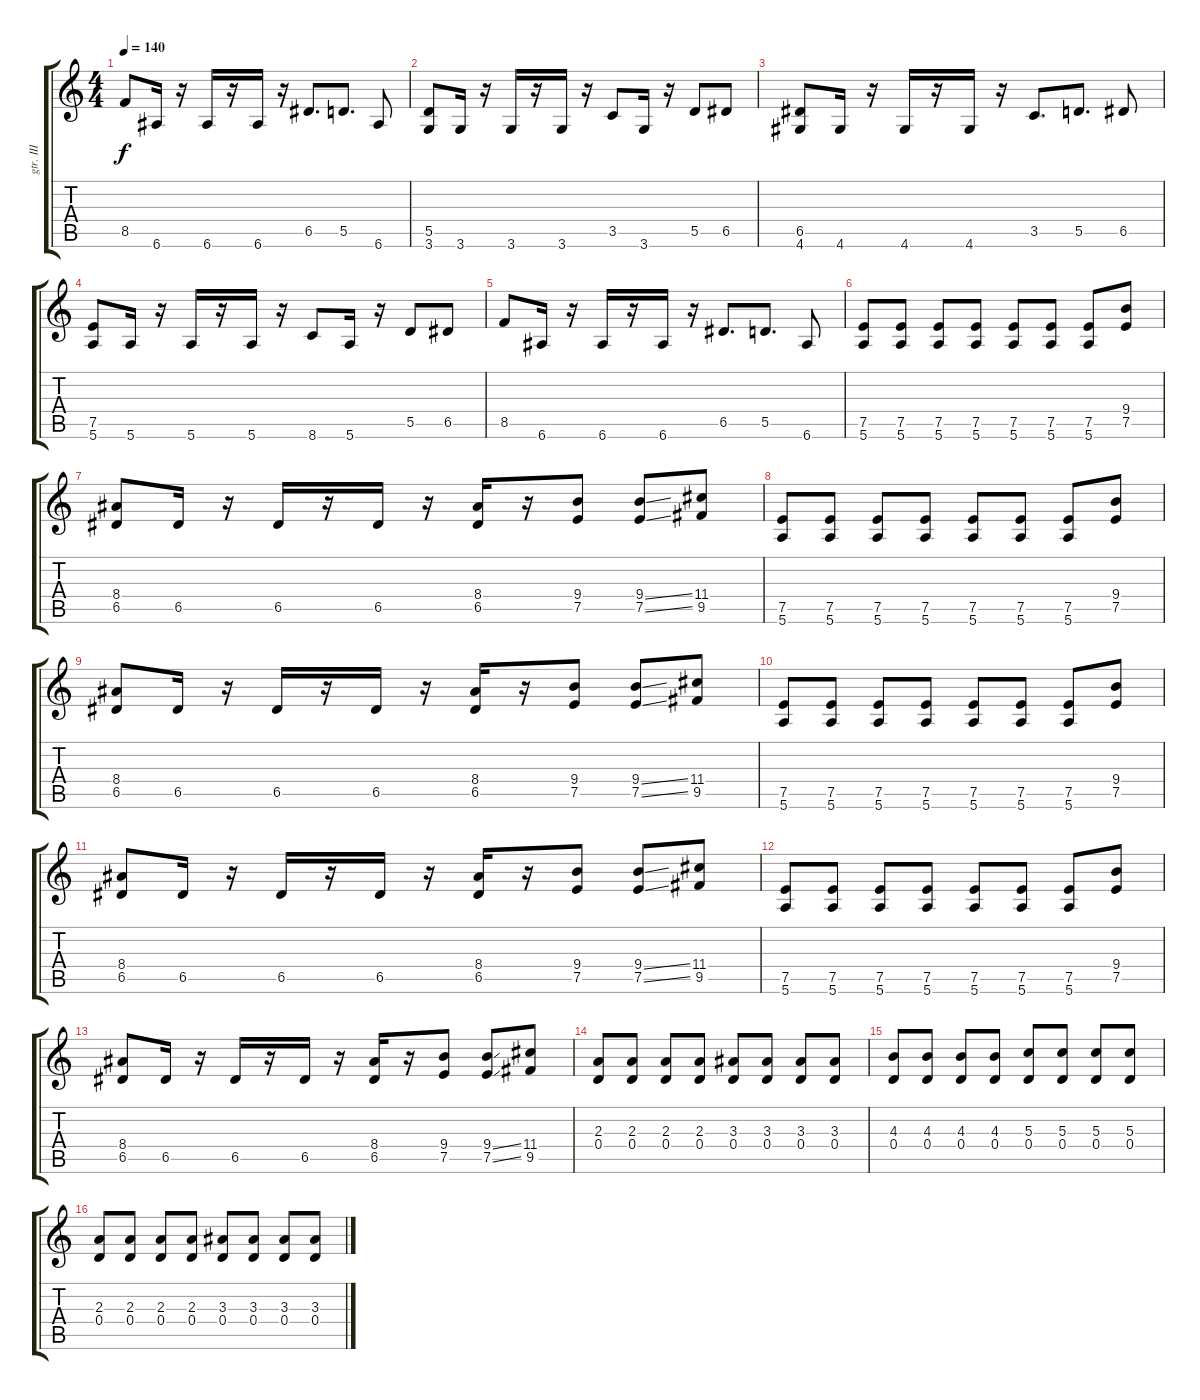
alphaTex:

\track ("gtr. III" "gtr. III") {instrument acousticguitarsteel}
\staff {score tabs}
\tuning (E4 B3 G3 D3 A2 E2) {hide}
\ts (4 4)
\tempo 140
\clef g2
\ks c
8.5.8{dy f} 6.6.16 r.16 6.6.16 r.16 6.6.16 r.16 6.5.8{d} 5.5.8{d} 6.6.8 |
(5.5 3.6).8 3.6.16 r.16 3.6.16 r.16 3.6.16 r.16 3.5.8 3.6.16 r.16 5.5.8 6.5.8 |
(6.5 4.6).8 4.6.16 r.16 4.6.16 r.16 4.6.16 r.16 3.5.8{d} 5.5.8{d} 6.5.8 |
(7.5 5.6).8 5.6.16 r.16 5.6.16 r.16 5.6.16 r.16 8.6.8 5.6.16 r.16 5.5.8 6.5.8 |
8.5.8 6.6.16 r.16 6.6.16 r.16 6.6.16 r.16 6.5.8{d} 5.5.8{d} 6.6.8 |
(7.5 5.6).8{volume 11 instrument overdrivenguitar} (7.5 5.6).8 (7.5 5.6).8 (7.5 5.6).8 (7.5 5.6).8 (7.5 5.6).8 (7.5 5.6).8 (9.4 7.5).8 |
(8.4 6.5).8 6.5.16 r.16 6.5.16 r.16 6.5.16 r.16 (8.4 6.5).16 r.16 (9.4 7.5).8 (9.4{ss} 7.5{ss}).8 (11.4 9.5).8 |
(7.5 5.6).8 (7.5 5.6).8 (7.5 5.6).8 (7.5 5.6).8 (7.5 5.6).8 (7.5 5.6).8 (7.5 5.6).8 (9.4 7.5).8 |
(8.4 6.5).8 6.5.16 r.16 6.5.16 r.16 6.5.16 r.16 (8.4 6.5).16 r.16 (9.4 7.5).8 (9.4{ss} 7.5{ss}).8 (11.4 9.5).8 |
(7.5 5.6).8 (7.5 5.6).8 (7.5 5.6).8 (7.5 5.6).8 (7.5 5.6).8 (7.5 5.6).8 (7.5 5.6).8 (9.4 7.5).8 |
(8.4 6.5).8 6.5.16 r.16 6.5.16 r.16 6.5.16 r.16 (8.4 6.5).16 r.16 (9.4 7.5).8 (9.4{ss} 7.5{ss}).8 (11.4 9.5).8 |
(7.5 5.6).8 (7.5 5.6).8 (7.5 5.6).8 (7.5 5.6).8 (7.5 5.6).8 (7.5 5.6).8 (7.5 5.6).8 (9.4 7.5).8 |
(8.4 6.5).8 6.5.16 r.16 6.5.16 r.16 6.5.16 r.16 (8.4 6.5).16 r.16 (9.4 7.5).8 (9.4{ss} 7.5{ss}).8 (11.4 9.5).8 |
(2.3 0.4).8 (2.3 0.4).8 (2.3 0.4).8 (2.3 0.4).8 (3.3 0.4).8 (3.3 0.4).8 (3.3 0.4).8 (3.3 0.4).8 |
(4.3 0.4).8 (4.3 0.4).8 (4.3 0.4).8 (4.3 0.4).8 (5.3 0.4).8 (5.3 0.4).8 (5.3 0.4).8 (5.3 0.4).8 |
(2.3 0.4).8 (2.3 0.4).8 (2.3 0.4).8 (2.3 0.4).8 (3.3 0.4).8 (3.3 0.4).8 (3.3 0.4).8 (3.3 0.4).8
